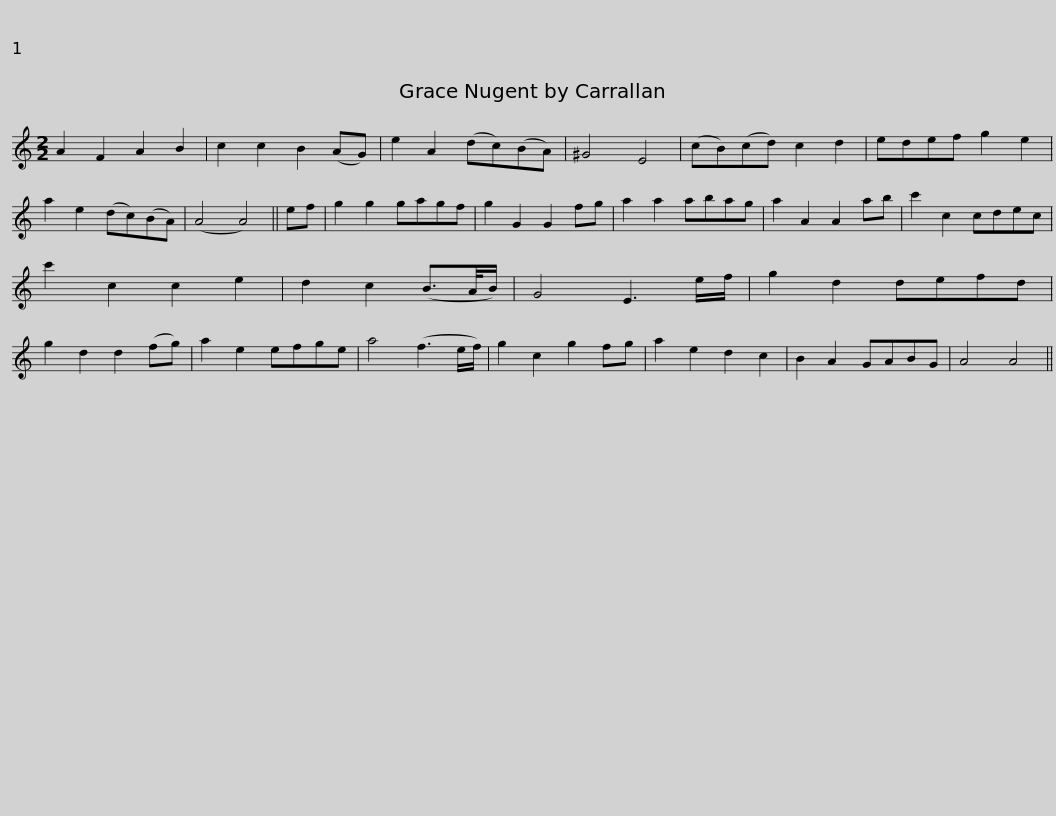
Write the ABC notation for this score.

X:1
L:1/8
M:2/2
I:linebreak $
K:C
V:1 treble
V:1
 A2 F2 A2 B2 | c2 c2 B2 (AG) | e2 A2 (dc)(BA) | ^G4 E4 | (cB)(cd) c2 d2 | %5
 edef g2 e2 | a2 e2 (dc)(BA) | (A4 A4) || ef |$ g2 g2 gagf | %10
 g2 G2 G2 fg | a2 a2 abag | a2 A2 A2 ab | c'2 c2 cdec | c'2 c2 c2 e2 | %15
 d2 c2 (B3/2A/4B/) | G4 E3 e/f/ |$ g2 d2 defd | g2 d2 d2 (fg) | a2 e2 efge | %20
 a4 (f3 e/f/) | g2 c2 g2 fg | a2 e2 d2 c2 | B2 A2 GABG | A4 A4 || %25
